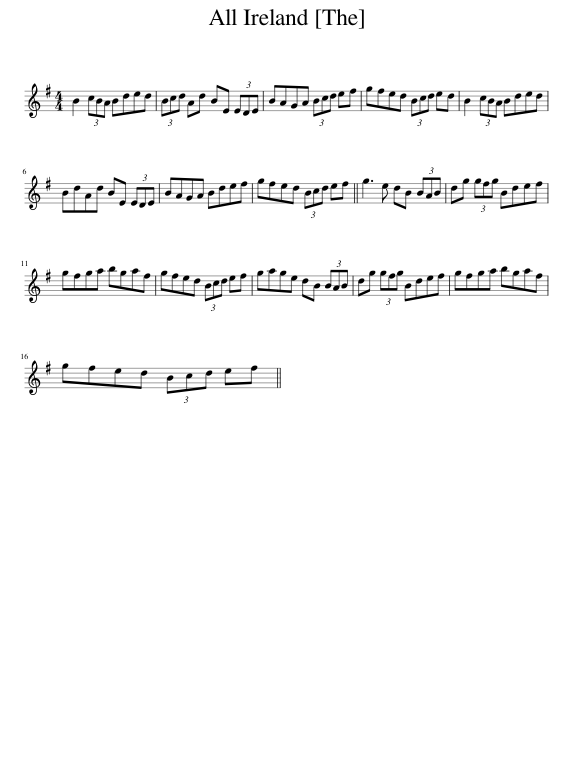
X:1
L:1/8
M:4/4
I:linebreak $
K:G
V:1 treble
V:1
 B2 (3cBA Bded | (3Bcd Ad BE (3EDE | BAGA (3Bcd ef | gfed (3Bcd ed | B2 (3cBA Bded |$ %5
 BdAd BE (3EDE | BAGA Bdef | gfed (3Bcd ef || g3 e dB (3BAB | dg (3gfg Bdef |$ %10
 gfga bgaf | gfed (3Bcd ef | gage dB (3BAB | dg (3gfg Bdef | gfga bgaf |$ %15
 gfed (3Bcd ef || %16
